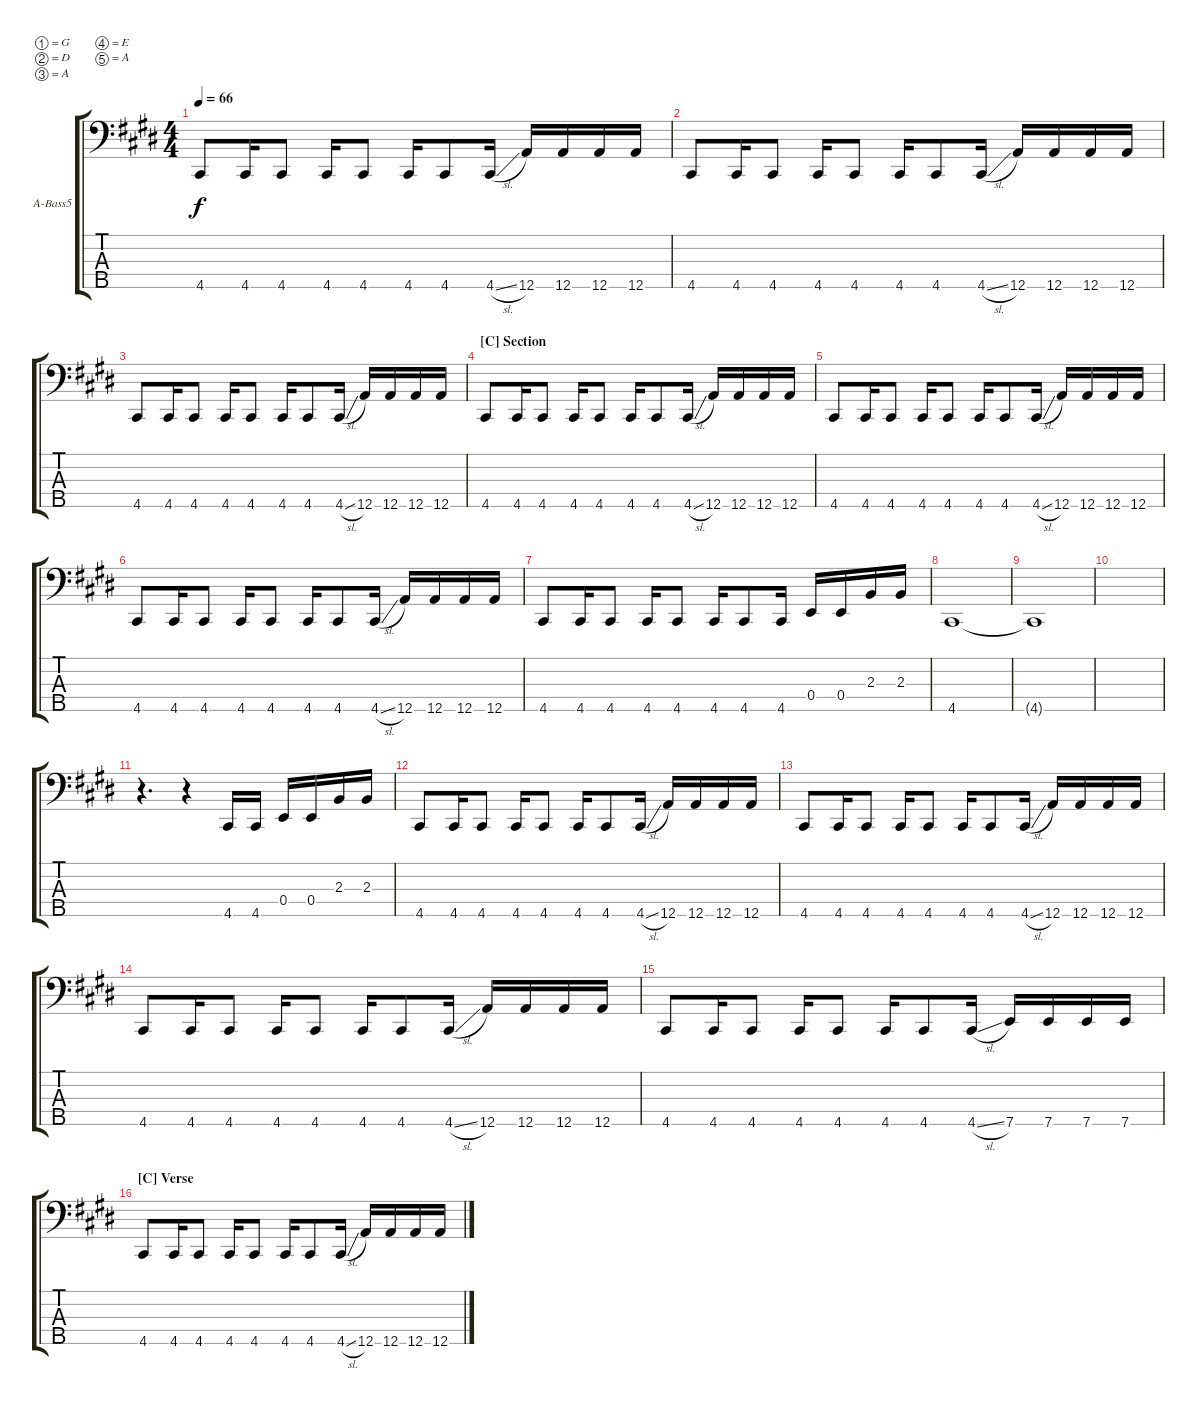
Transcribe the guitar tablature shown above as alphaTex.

\defaultSystemsLayout 4
\bracketExtendMode groupsimilarinstruments
\firstSystemTrackNameOrientation horizontal
\otherSystemsTrackNameOrientation horizontal
\track ("Acoustic Bass" "A-Bass5") {instrument acousticbass}
\staff {score tabs}
\tuning (G2 D2 A1 E1 A0)
\ts (4 4)
\tempo 66
\clef f4
\ks c#minor
4.5.8{dy f} 4.5.16 4.5.8 4.5.16 4.5.8 4.5.16 4.5.8 4.5{sl}.16 12.5.16 12.5.16 12.5.16 12.5.16 |
4.5.8 4.5.16 4.5.8 4.5.16 4.5.8 4.5.16 4.5.8 4.5{sl}.16 12.5.16 12.5.16 12.5.16 12.5.16 |
4.5.8 4.5.16 4.5.8 4.5.16 4.5.8 4.5.16 4.5.8 4.5{sl}.16 12.5.16 12.5.16 12.5.16 12.5.16 |
\section ("C" "Section")
4.5.8 4.5.16 4.5.8 4.5.16 4.5.8 4.5.16 4.5.8 4.5{sl}.16 12.5.16 12.5.16 12.5.16 12.5.16 |
4.5.8 4.5.16 4.5.8 4.5.16 4.5.8 4.5.16 4.5.8 4.5{sl}.16 12.5.16 12.5.16 12.5.16 12.5.16 |
4.5.8 4.5.16 4.5.8 4.5.16 4.5.8 4.5.16 4.5.8 4.5{sl}.16 12.5.16 12.5.16 12.5.16 12.5.16 |
4.5.8 4.5.16 4.5.8 4.5.16 4.5.8 4.5.16 4.5.8 4.5.16 0.4.16 0.4.16 2.3.16 2.3.16 |
4.5.1 |
4.5{t}.1 |
|
r.4{d} r.4 4.5.16 4.5.16 0.4.16 0.4.16 2.3.16 2.3.16 |
4.5.8 4.5.16 4.5.8 4.5.16 4.5.8 4.5.16 4.5.8 4.5{sl}.16 12.5.16 12.5.16 12.5.16 12.5.16 |
4.5.8 4.5.16 4.5.8 4.5.16 4.5.8 4.5.16 4.5.8 4.5{sl}.16 12.5.16 12.5.16 12.5.16 12.5.16 |
4.5.8 4.5.16 4.5.8 4.5.16 4.5.8 4.5.16 4.5.8 4.5{sl}.16 12.5.16 12.5.16 12.5.16 12.5.16 |
4.5.8 4.5.16 4.5.8 4.5.16 4.5.8 4.5.16 4.5.8 4.5{sl}.16 7.5.16 7.5.16 7.5.16 7.5.16 |
\section ("C" "Verse")
4.5.8 4.5.16 4.5.8 4.5.16 4.5.8 4.5.16 4.5.8 4.5{sl}.16 12.5.16 12.5.16 12.5.16 12.5.16
